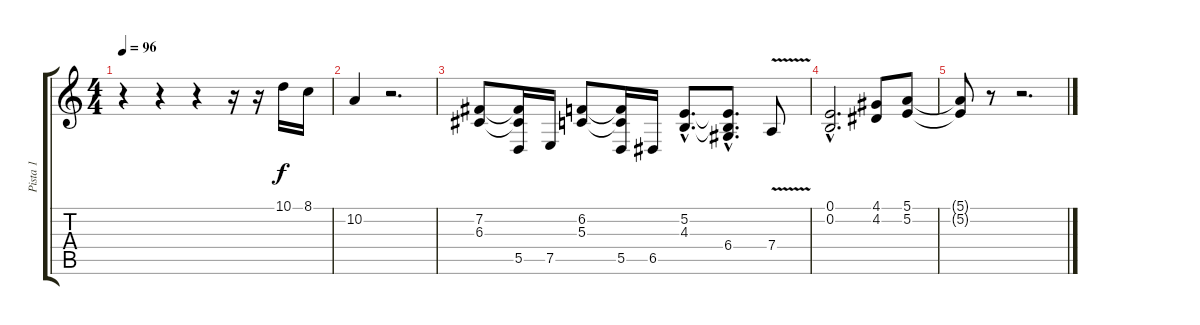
\track ("Pista 1" "Pista 1") {instrument drawbarorgan}
\staff {score tabs}
\tuning (E4 B3 G3 D3 A2 E2) {hide}
\ts (4 4)
\tempo 96
\clef g2
\ks c
r.4{dy f} r.4 r.4 r.16 r.16 10.1.16 8.1.16 |
10.2.4 r.2{d} |
(7.2 6.3).8 (7.2{t} 6.3{t} 5.5).16 7.5.16 (6.2 5.3).8 (6.2{t} 5.3{t} 5.5).16 6.5.16 (5.2{hac} 4.3{hac}).8{d} (5.2{hac t} 4.3{hac t} 6.4{hac}).8{d} 7.4{v}.8 |
(0.1{hac} 0.2{hac}).2{d} (4.1 4.2).8 (5.1 5.2).8 |
(5.1{t} 5.2{t}).8 r.8 r.2{d}
